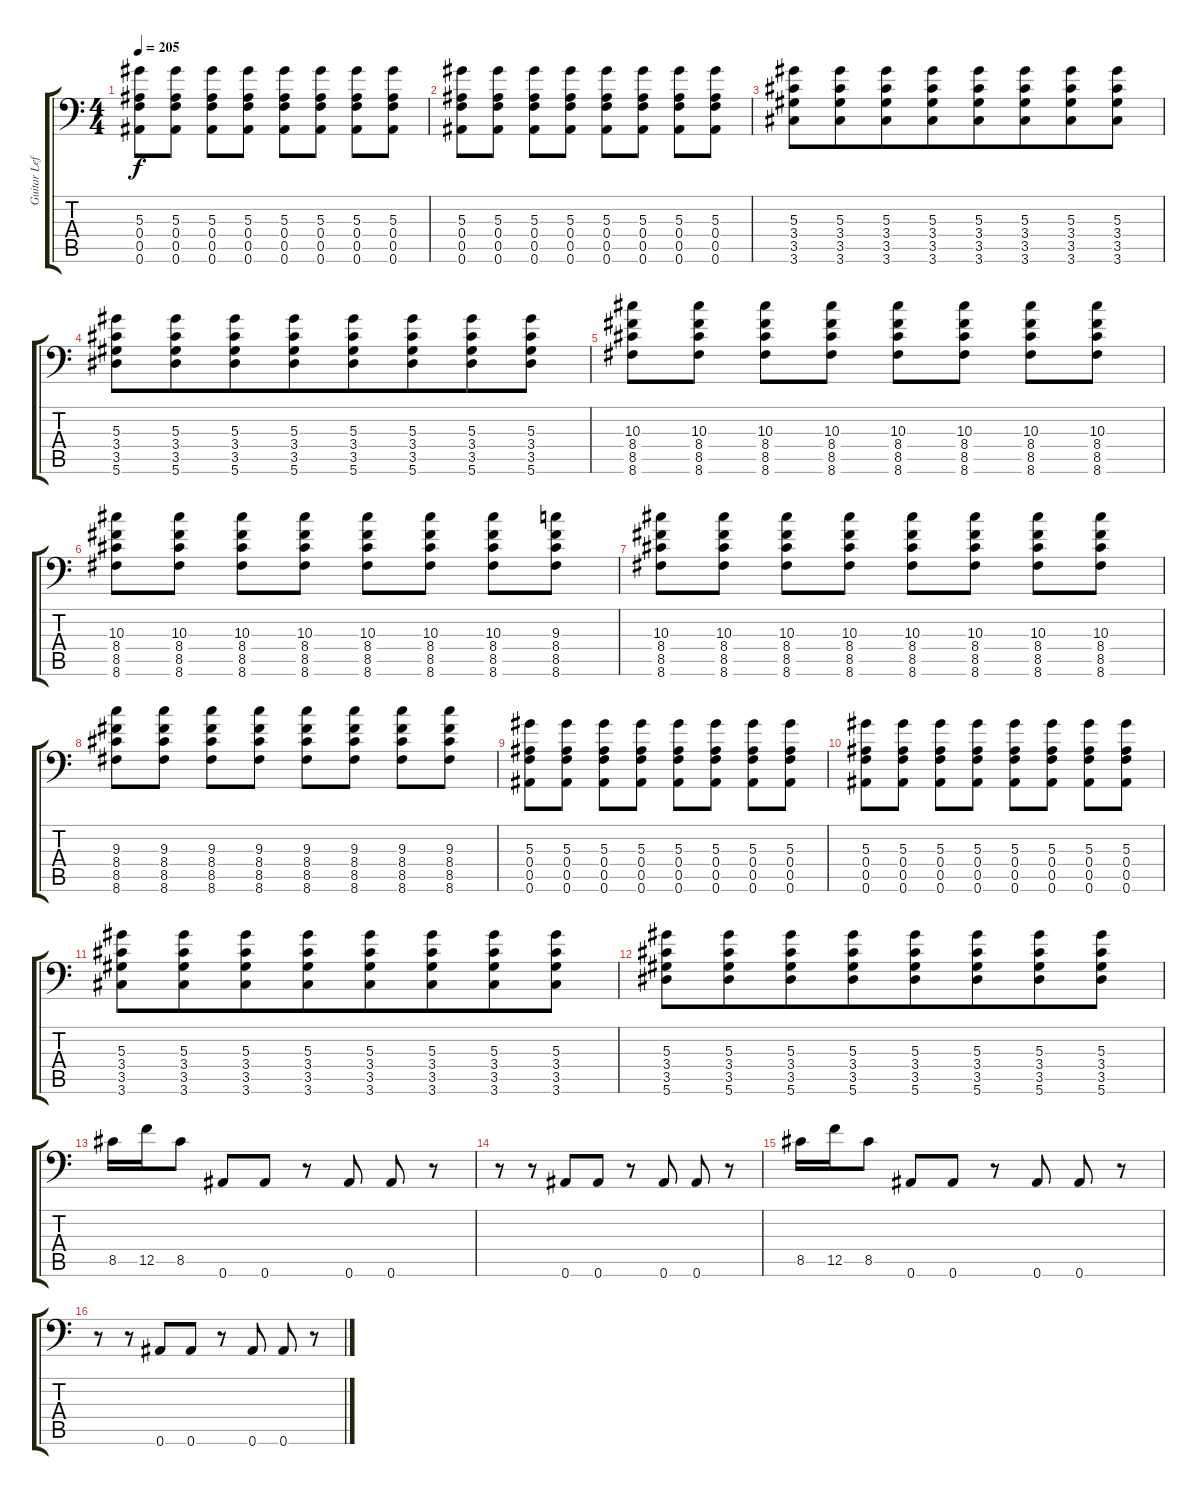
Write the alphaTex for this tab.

\track ("Guitar Left" "Guitar Lef") {instrument distortionguitar}
\staff {score tabs}
\tuning (C4 G3 Eb3 Bb2 F2 Bb1) {hide}
\ts (4 4)
\tempo 205
\clef f4
\ks c
(5.3 0.4 0.5 0.6).8{dy f} (5.3 0.4 0.5 0.6).8 (5.3 0.4 0.5 0.6).8 (5.3 0.4 0.5 0.6).8 (5.3 0.4 0.5 0.6).8 (5.3 0.4 0.5 0.6).8 (5.3 0.4 0.5 0.6).8 (5.3 0.4 0.5 0.6).8 |
(5.3 0.4 0.5 0.6).8 (5.3 0.4 0.5 0.6).8 (5.3 0.4 0.5 0.6).8 (5.3 0.4 0.5 0.6).8 (5.3 0.4 0.5 0.6).8 (5.3 0.4 0.5 0.6).8 (5.3 0.4 0.5 0.6).8 (5.3 0.4 0.5 0.6).8 |
(5.3 3.4 3.5 3.6).8{beam merge} (5.3 3.4 3.5 3.6).8{beam merge} (5.3 3.4 3.5 3.6).8{beam merge} (5.3 3.4 3.5 3.6).8{beam merge} (5.3 3.4 3.5 3.6).8{beam merge} (5.3 3.4 3.5 3.6).8{beam merge} (5.3 3.4 3.5 3.6).8{beam merge} (5.3 3.4 3.5 3.6).8 |
(5.3 3.4 3.5 5.6).8{beam merge} (5.3 3.4 3.5 5.6).8{beam merge} (5.3 3.4 3.5 5.6).8{beam merge} (5.3 3.4 3.5 5.6).8{beam merge} (5.3 3.4 3.5 5.6).8{beam merge} (5.3 3.4 3.5 5.6).8{beam merge} (5.3 3.4 3.5 5.6).8{beam merge} (5.3 3.4 3.5 5.6).8 |
(10.3 8.4 8.5 8.6).8 (10.3 8.4 8.5 8.6).8 (10.3 8.4 8.5 8.6).8 (10.3 8.4 8.5 8.6).8 (10.3 8.4 8.5 8.6).8 (10.3 8.4 8.5 8.6).8 (10.3 8.4 8.5 8.6).8 (10.3 8.4 8.5 8.6).8 |
(10.3 8.4 8.5 8.6).8 (10.3 8.4 8.5 8.6).8 (10.3 8.4 8.5 8.6).8 (10.3 8.4 8.5 8.6).8 (10.3 8.4 8.5 8.6).8 (10.3 8.4 8.5 8.6).8 (10.3 8.4 8.5 8.6).8 (9.3 8.4 8.5 8.6).8 |
(10.3 8.4 8.5 8.6).8 (10.3 8.4 8.5 8.6).8 (10.3 8.4 8.5 8.6).8 (10.3 8.4 8.5 8.6).8 (10.3 8.4 8.5 8.6).8 (10.3 8.4 8.5 8.6).8 (10.3 8.4 8.5 8.6).8 (10.3 8.4 8.5 8.6).8 |
(9.3 8.4 8.5 8.6).8 (9.3 8.4 8.5 8.6).8 (9.3 8.4 8.5 8.6).8 (9.3 8.4 8.5 8.6).8 (9.3 8.4 8.5 8.6).8 (9.3 8.4 8.5 8.6).8 (9.3 8.4 8.5 8.6).8 (9.3 8.4 8.5 8.6).8 |
(5.3 0.4 0.5 0.6).8 (5.3 0.4 0.5 0.6).8 (5.3 0.4 0.5 0.6).8 (5.3 0.4 0.5 0.6).8 (5.3 0.4 0.5 0.6).8 (5.3 0.4 0.5 0.6).8 (5.3 0.4 0.5 0.6).8 (5.3 0.4 0.5 0.6).8 |
(5.3 0.4 0.5 0.6).8 (5.3 0.4 0.5 0.6).8 (5.3 0.4 0.5 0.6).8 (5.3 0.4 0.5 0.6).8 (5.3 0.4 0.5 0.6).8 (5.3 0.4 0.5 0.6).8 (5.3 0.4 0.5 0.6).8 (5.3 0.4 0.5 0.6).8 |
(5.3 3.4 3.5 3.6).8{beam merge} (5.3 3.4 3.5 3.6).8{beam merge} (5.3 3.4 3.5 3.6).8{beam merge} (5.3 3.4 3.5 3.6).8{beam merge} (5.3 3.4 3.5 3.6).8{beam merge} (5.3 3.4 3.5 3.6).8{beam merge} (5.3 3.4 3.5 3.6).8{beam merge} (5.3 3.4 3.5 3.6).8 |
(5.3 3.4 3.5 5.6).8{beam merge} (5.3 3.4 3.5 5.6).8{beam merge} (5.3 3.4 3.5 5.6).8{beam merge} (5.3 3.4 3.5 5.6).8{beam merge} (5.3 3.4 3.5 5.6).8{beam merge} (5.3 3.4 3.5 5.6).8{beam merge} (5.3 3.4 3.5 5.6).8{beam merge} (5.3 3.4 3.5 5.6).8 |
8.5.16 12.5.16 8.5.8 0.6.8 0.6.8 r.8 0.6.8 0.6.8 r.8 |
r.8 r.8 0.6.8 0.6.8 r.8 0.6.8 0.6.8 r.8 |
8.5.16 12.5.16 8.5.8 0.6.8 0.6.8 r.8 0.6.8 0.6.8 r.8 |
r.8 r.8 0.6.8 0.6.8 r.8 0.6.8 0.6.8 r.8
